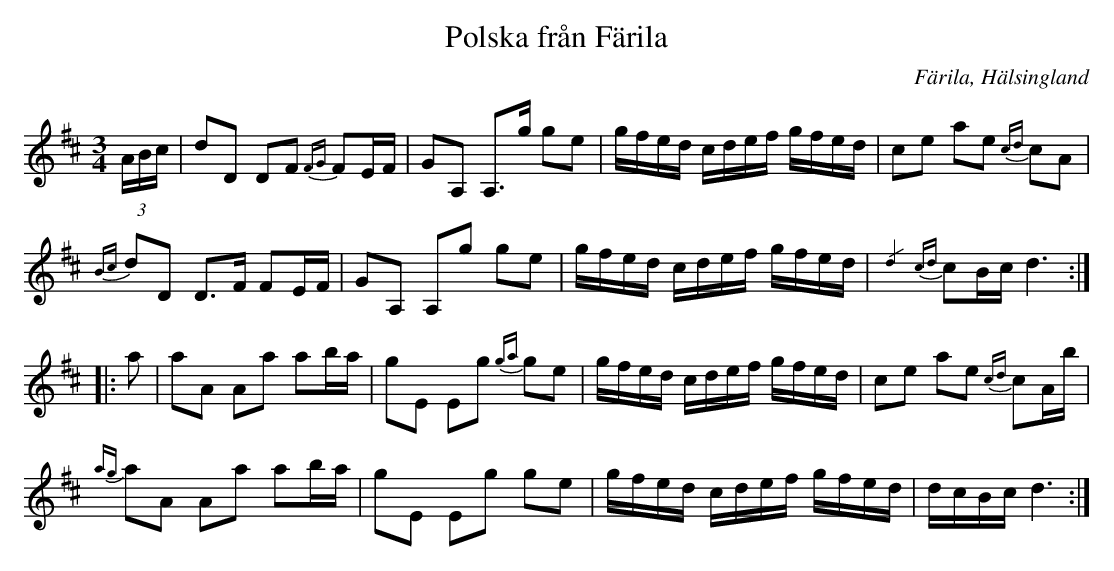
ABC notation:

X:1
T:Polska från Färila
O:Färila, Hälsingland
M:3/4
L:1/16
U:t=turn
K:D
(3ABc | d2D2 D2F2 {F4/3G4/3}F2EF | G2A,2 A,2>g2 g2e2 | gfed cdef gfed | c2e2 a2e2 {c4/3d4/3}c2A2 |
{Bc}d2D2 D2>F2 F2EF | G2A,2 A,2g2 g2e2 | gfed cdef gfed | {/d2}{c3/3d3/3}c2Bc d6 ::
a2 | a2A2 A2a2 a2ba | g2E2 E2g2 {g3/3a3/3}g2e2 | gfed cdef gfed | c2e2 a2e2 {c3/3d3/3}c2A4/3b2/3 |
{a3/3g3/3}a2A2 A2a2 a2ba | g2E2 E2g2 g2e2 | gfed cdef gfed | dcBc d6 :|
